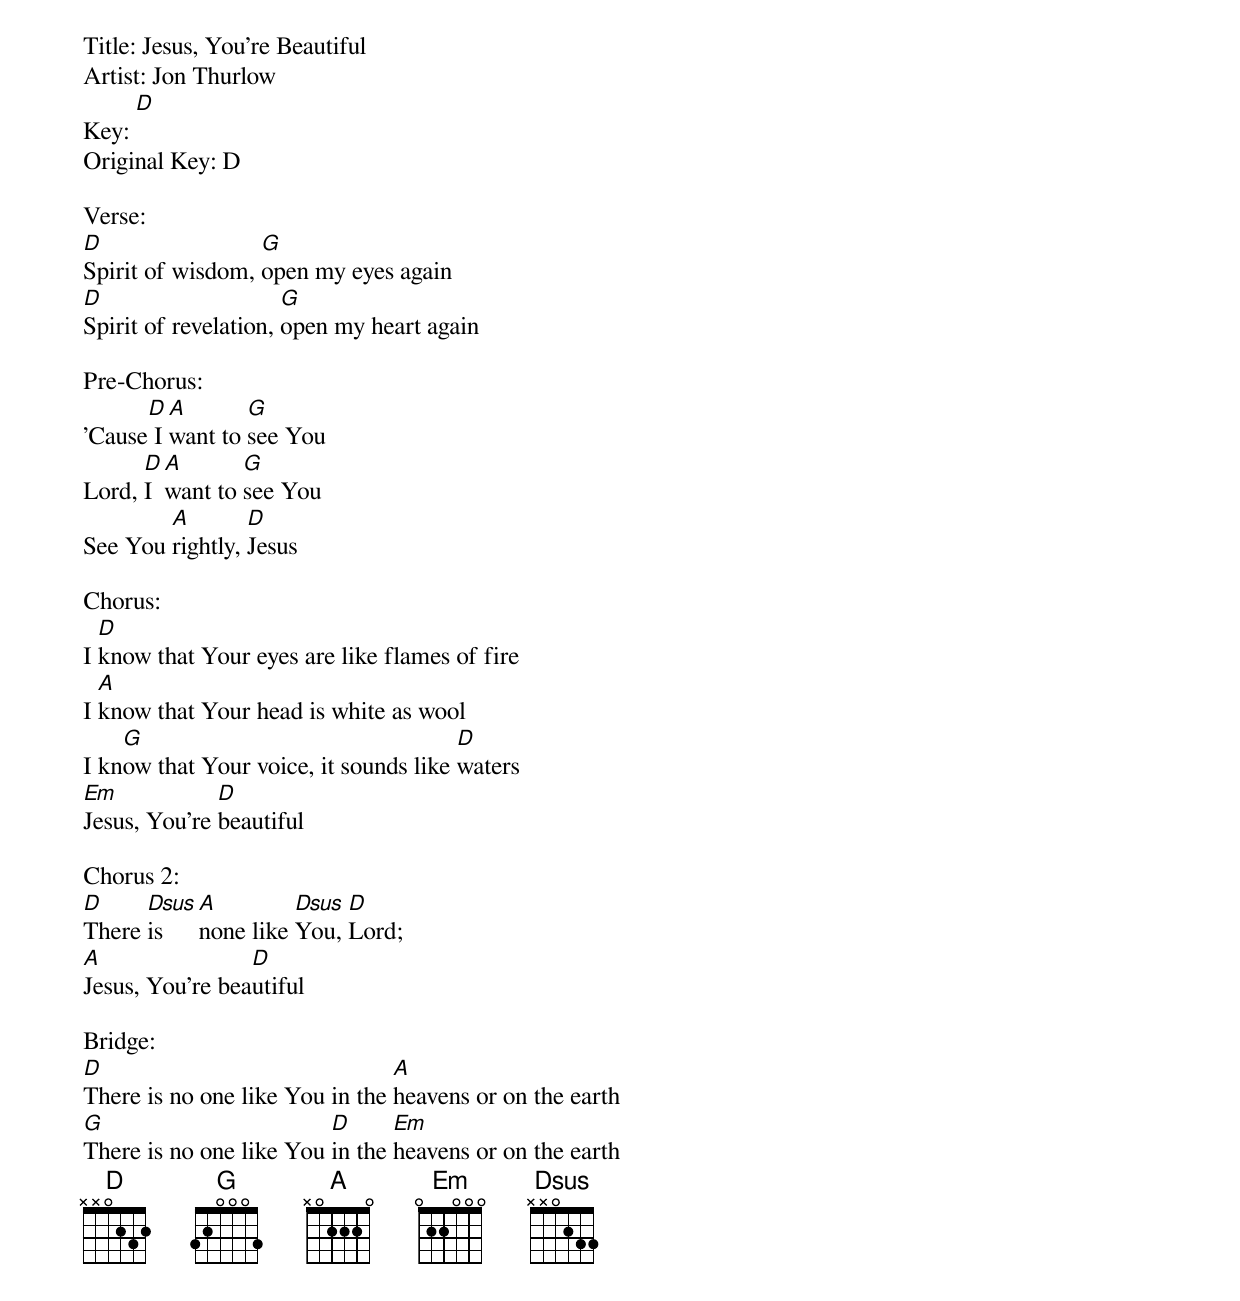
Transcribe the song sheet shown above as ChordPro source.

Title: Jesus, You're Beautiful
Artist: Jon Thurlow
Key: [D]
Original Key: D

Verse:
[D]Spirit of wisdom, [G]open my eyes again
[D]Spirit of revelation, [G]open my heart again

Pre-Chorus:
'Cause[D] I [A]want to [G]see You
Lord, [D]I [A]want to [G]see You
See You [A]rightly, [D]Jesus

Chorus:
I [D]know that Your eyes are like flames of fire
I [A]know that Your head is white as wool
I kn[G]ow that Your voice, it sounds like [D]waters
[Em]Jesus, You're [D]beautiful

Chorus 2:
[D]There [Dsus]is [A]none like [Dsus]You, [D]Lord;
[A]Jesus, You're bea[D]utiful

Bridge:
[D]There is no one like You in the [A]heavens or on the earth
[G]There is no one like You [D]in the [Em]heavens or on the earth
